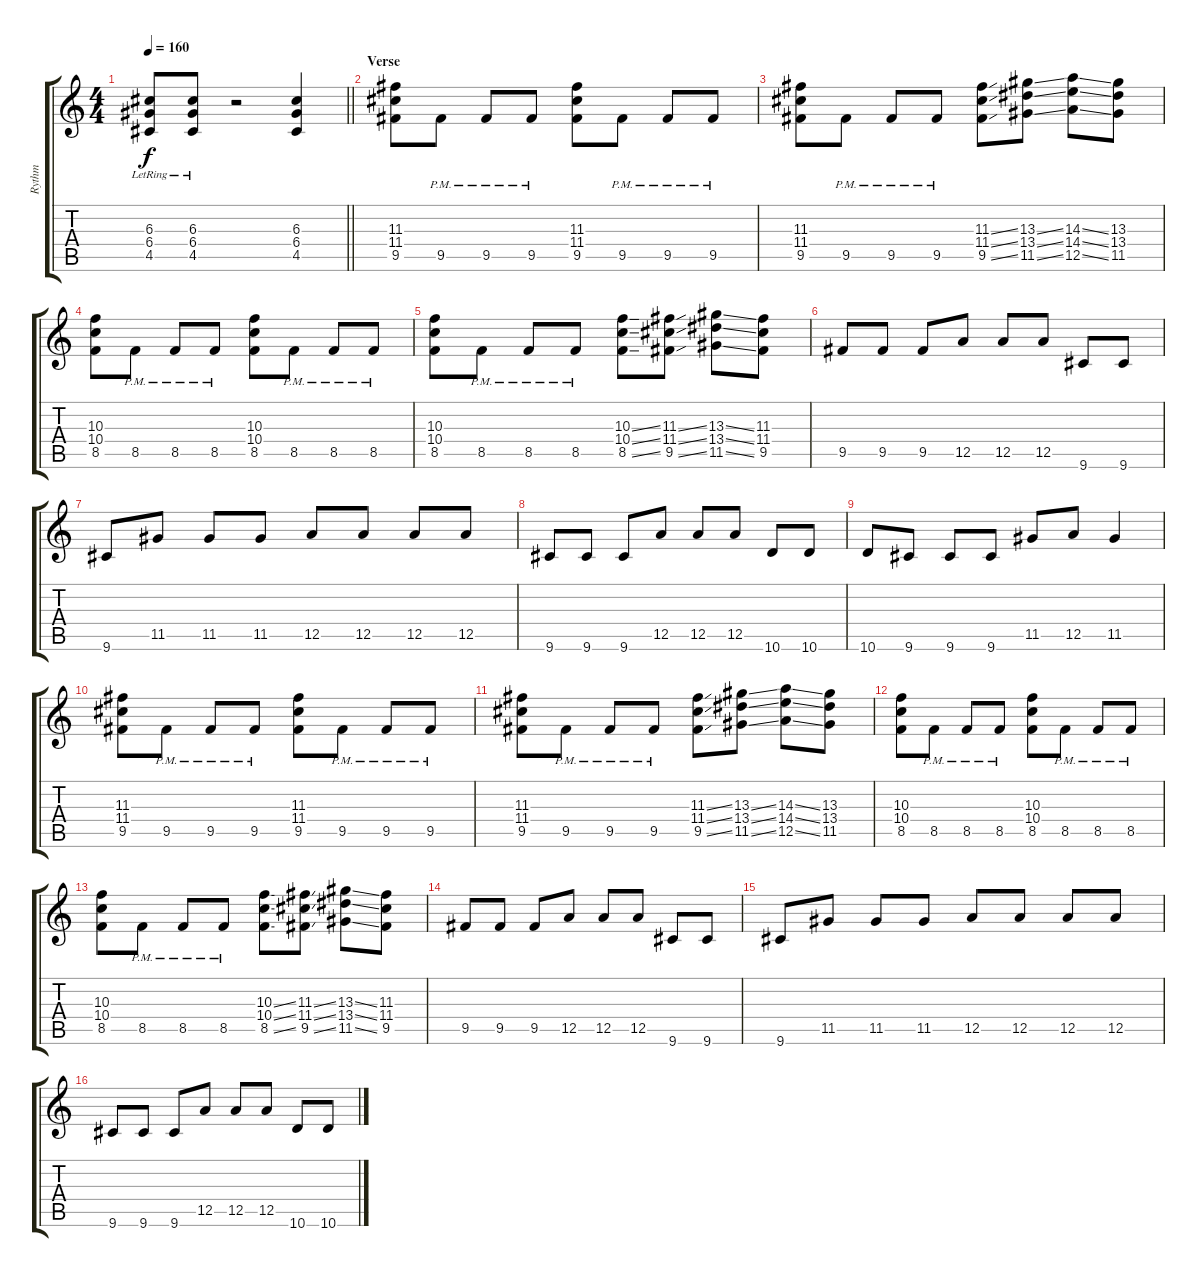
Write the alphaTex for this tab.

\track ("Rythm" "Rythm") {instrument overdrivenguitar}
\staff {score tabs}
\tuning (E4 B3 G3 D3 A2 E2) {hide}
\ts (4 4)
\tempo 160
\clef g2
\barLineRight lightlight
\ks c
(6.3{lr} 6.4 4.5).8{dy f} (6.3{lr} 6.4 4.5).8 r.2 (6.3 6.4 4.5).4 |
\section ("" "Verse")
(11.3 11.4 9.5).8 9.5{pm}.8 9.5{pm}.8 9.5{pm}.8 (11.3 11.4 9.5).8 9.5{pm}.8 9.5{pm}.8 9.5{pm}.8 |
(11.3 11.4 9.5).8 9.5{pm}.8 9.5{pm}.8 9.5{pm}.8 (11.3{ss} 11.4{ss} 9.5{ss}).8 (13.3{ss} 13.4{ss} 11.5{ss}).8 (14.3{ss} 14.4{ss} 12.5{ss}).8 (13.3 13.4 11.5).8 |
(10.3 10.4 8.5).8 8.5{pm}.8 8.5{pm}.8 8.5{pm}.8 (10.3 10.4 8.5).8 8.5{pm}.8 8.5{pm}.8 8.5{pm}.8 |
(10.3 10.4 8.5).8 8.5{pm}.8 8.5{pm}.8 8.5{pm}.8 (10.3{ss} 10.4{ss} 8.5{ss}).8 (11.3{ss} 11.4{ss} 9.5{ss}).8 (13.3{ss} 13.4{ss} 11.5{ss}).8 (11.3 11.4 9.5).8 |
9.5.8 9.5.8 9.5.8 12.5.8 12.5.8 12.5.8 9.6.8 9.6.8 |
9.6.8 11.5.8 11.5.8 11.5.8 12.5.8 12.5.8 12.5.8 12.5.8 |
9.6.8 9.6.8 9.6.8 12.5.8 12.5.8 12.5.8 10.6.8 10.6.8 |
10.6.8 9.6.8 9.6.8 9.6.8 11.5.8 12.5.8 11.5.4 |
(11.3 11.4 9.5).8 9.5{pm}.8 9.5{pm}.8 9.5{pm}.8 (11.3 11.4 9.5).8 9.5{pm}.8 9.5{pm}.8 9.5{pm}.8 |
(11.3 11.4 9.5).8 9.5{pm}.8 9.5{pm}.8 9.5{pm}.8 (11.3{ss} 11.4{ss} 9.5{ss}).8 (13.3{ss} 13.4{ss} 11.5{ss}).8 (14.3{ss} 14.4{ss} 12.5{ss}).8 (13.3 13.4 11.5).8 |
(10.3 10.4 8.5).8 8.5{pm}.8 8.5{pm}.8 8.5{pm}.8 (10.3 10.4 8.5).8 8.5{pm}.8 8.5{pm}.8 8.5{pm}.8 |
(10.3 10.4 8.5).8 8.5{pm}.8 8.5{pm}.8 8.5{pm}.8 (10.3{ss} 10.4{ss} 8.5{ss}).8 (11.3{ss} 11.4{ss} 9.5{ss}).8 (13.3{ss} 13.4{ss} 11.5{ss}).8 (11.3 11.4 9.5).8 |
9.5.8 9.5.8 9.5.8 12.5.8 12.5.8 12.5.8 9.6.8 9.6.8 |
9.6.8 11.5.8 11.5.8 11.5.8 12.5.8 12.5.8 12.5.8 12.5.8 |
9.6.8 9.6.8 9.6.8 12.5.8 12.5.8 12.5.8 10.6.8 10.6.8
